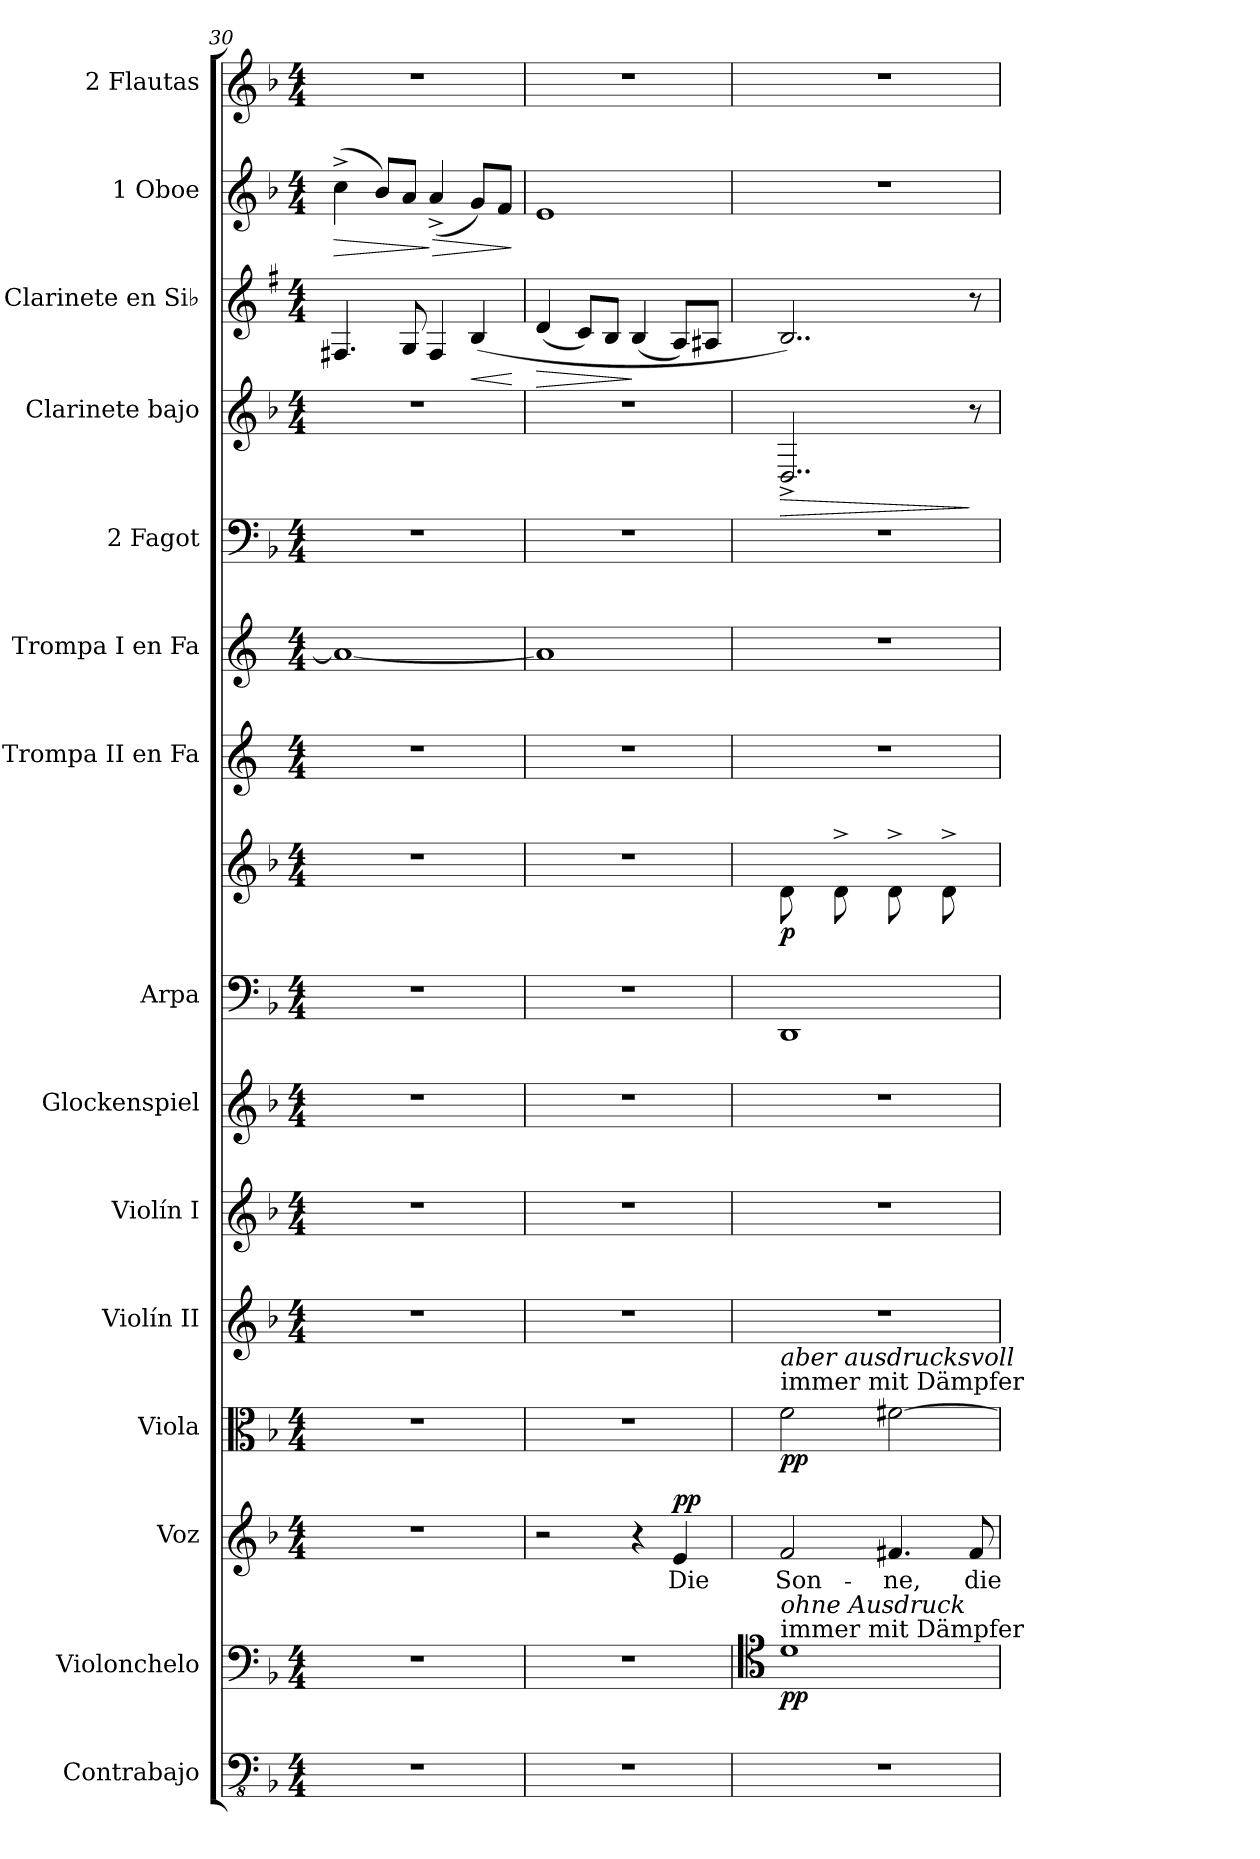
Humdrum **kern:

**kern	**kern	**dynam	**kern	**text	**dynam	**kern	**dynam	**kern	**kern	**kern	**kern	**kern	**dynam	**kern	**kern	**kern	**kern	**dynam	**kern	**dynam	**kern	**dynam	**kern
*part15	*part14	*part14	*part13	*part13	*part13	*part12	*part12	*part11	*part10	*part9	*part8	*part8	*part8	*part7	*part6	*part5	*part4	*part4	*part3	*part3	*part2	*part2	*part1
*staff16	*staff15	*staff15	*staff14	*staff14	*staff14	*staff13	*staff13	*staff12	*staff11	*staff10	*staff9	*staff8	*staff8/9	*staff7	*staff6	*staff5	*staff4	*staff4	*staff3	*staff3	*staff2	*staff2	*staff1
*I"Contrabajo	*I"Violonchelo	*	*I"Voz	*	*	*I"Viola	*	*I"Violín II	*I"Violín I	*I"Glockenspiel	*I"Arpa	*	*	*I"Trompa II en Fa	*I"Trompa I en Fa	*I"2 Fagot	*I"Clarinete bajo	*	*I"2 Clarinete en Si♭	*	*I"1 Oboe	*	*I"2 Flautas
*I'Cb.	*I'Vc.	*	*I'Vo.	*	*	*I'Vla.	*	*I'Vln.I	*I'Vln.I	*I'Glk.	*I'Arp.	*	*	*I'Trmp.II	*I'Trmp.I	*I'Fag.	*I'Cl.B.	*	*I'Cl.Si♭	*	*I'Ob.	*	*I'Fl.
!!LO:PB:g=z
*clefFv4	*clefF4	*	*clefG2	*	*	*clefC3	*	*clefG2	*clefG2	*clefG2	*clefF4	*clefG2	*	*clefG2	*clefG2	*clefF4	*clefG2	*	*clefG2	*	*clefG2	*	*clefG2
*ITrd7c12	*	*	*	*	*	*	*	*	*	*ITrd-14c-24	*	*	*	*ITrd4c7	*ITrd4c7	*	*ITrd8c14	*	*ITrd1c2	*	*	*	*
*k[b-]	*k[b-]	*	*k[b-]	*	*	*k[b-]	*	*k[b-]	*k[b-]	*k[b-]	*k[b-]	*k[b-]	*	*k[b-]	*k[b-]	*k[b-]	*k[b-]	*	*k[b-]	*	*k[b-]	*	*k[b-]
*M4/4	*M4/4	*	*M4/4	*	*	*M4/4	*	*M4/4	*M4/4	*M4/4	*M4/4	*M4/4	*	*M4/4	*M4/4	*M4/4	*M4/4	*	*M4/4	*	*M4/4	*	*M4/4
=30	=30	=30	=30	=30	=30	=30	=30	=30	=30	=30	=30	=30	=30	=30	=30	=30	=30	=30	=30	=30	=30	=30	=30
!	!	!	!	!	!	!	!	!	!	!	!	!	!	!	!	!	!	!	!	!	!	!LO:HP:b	!
1r	1r	.	1r	.	.	1r	.	1r	1r	1r	1r	1r	.	1r	1d_	1r	1r	.	4.En/	.	(4cc^\	>	1r
.	.	.	.	.	.	.	.	.	.	.	.	.	.	.	.	.	.	.	.	.	8b-/L)	.	.
.	.	.	.	.	.	.	.	.	.	.	.	.	.	.	.	.	.	.	8F/	.	8a/J	.	.
!	!	!	!	!	!	!	!	!	!	!	!	!	!	!	!	!	!	!	!	!	!	!LO:HP:n=1:b	!
.	.	.	.	.	.	.	.	.	.	.	.	.	.	.	.	.	.	.	4E/	.	(4a^/	] >	.
!	!	!	!	!	!	!	!	!	!	!	!	!	!	!	!	!	!	!	!	!LO:HP:b	!	!	!
.	.	.	.	.	.	.	.	.	.	.	.	.	.	.	.	.	.	.	(4A/	<	8g/L)	.	.
.	.	.	.	.	.	.	.	.	.	.	.	.	.	.	.	.	.	.	.	.	8f/J	.	.
.	.	.	.	.	.	.	.	.	.	.	.	.	.	.	.	.	.	.	.	[	.	]	.
=31	=31	=31	=31	=31	=31	=31	=31	=31	=31	=31	=31	=31	=31	=31	=31	=31	=31	=31	=31	=31	=31	=31	=31
!	!	!	!	!	!	!	!	!	!	!	!	!	!	!	!	!	!	!	!	!LO:HP:b	!	!	!
1r	1r	.	2r	.	.	1r	.	1r	1r	1r	1r	1r	.	1r	1d]	1r	1r	.	(4c/	>	1e	.	1r
.	.	.	.	.	.	.	.	.	.	.	.	.	.	.	.	.	.	.	8B-/L)	.	.	.	.
.	.	.	.	.	.	.	.	.	.	.	.	.	.	.	.	.	.	.	8A/J	.	.	.	.
.	.	.	4r	.	.	.	.	.	.	.	.	.	.	.	.	.	.	.	(4A/	]	.	.	.
!	!	!	!	!LO:LY:b	!LO:DY:a	!	!	!	!	!	!	!	!	!	!	!	!	!	!	!	!	!	!
.	.	.	4e/	Die	pp	.	.	.	.	.	.	.	.	.	.	.	.	.	8G/L)	.	.	.	.
.	.	.	.	.	.	.	.	.	.	.	.	.	.	.	.	.	.	.	8G#X/J	.	.	.	.
=32	=32	=32	=32	=32	=32	=32	=32	=32	=32	=32	=32	=32	=32	=32	=32	=32	=32	=32	=32	=32	=32	=32	=32
*	*clefC4	*	*	*	*	*	*	*	*	*	*	*	*	*	*	*	*	*	*	*	*	*	*
!	!	!	!	!	!	!LO:TX:a:t=immer mit Dämpfer	!	!	!	!	!	!	!	!	!	!	!	!	!	!	!	!	!
!	!	!	!	!	!	!LO:TX:a:i:t=aber ausdrucksvoll	!	!	!	!	!	!	!	!	!	!	!	!	!	!	!	!	!
!	!LO:TX:a:t=immer mit Dämpfer	!	!	!	!	!	!	!	!	!	!	!	!	!	!	!	!	!	!	!	!	!	!
!	!LO:TX:a:i:t=ohne Ausdruck	!	!	!	!	!	!	!	!	!	!	!	!	!	!	!	!	!	!	!	!	!	!
!	!	!LO:DY:b	!	!LO:LY:b	!	!	!LO:DY:b	!	!	!	!	!	!LO:DY:b	!	!	!	!	!LO:HP:b	!	!	!	!	!
*	*	*	*	*	*	*	*	*	*	*	*^	*	*	*	*	*	*	*	*	*	*	*	*
1r	1d	pp	2f/	Son-	.	2f\	pp	1r	1r	1r	8ryy	1DD	8d\L	p	1r	1r	1r	2..DD^/	>	2..A/)	.	1r	.	1r
.	.	.	.	.	.	.	.	.	.	.	8A^/	.	8ryy	.	.	.	.	.	.	.	.	.	.	.
.	.	.	.	.	.	.	.	.	.	.	8ryy	.	8d^\	.	.	.	.	.	.	.	.	.	.	.
.	.	.	.	.	.	.	.	.	.	.	8A^/J	.	8ryy	.	.	.	.	.	.	.	.	.	.	.
!	!	!	!	!LO:LY:b	!	!	!	!	!	!	!	!	!	!	!	!	!	!	!	!	!	!	!	!
.	.	.	4.f#X/	-ne,	.	[2f#X\	.	.	.	.	8ryy	.	8d^\L	.	.	.	.	.	.	.	.	.	.	.
.	.	.	.	.	.	.	.	.	.	.	8A^/	.	8ryy	.	.	.	.	.	.	.	.	.	.	.
.	.	.	.	.	.	.	.	.	.	.	8ryy	.	8d^\	.	.	.	.	.	.	.	.	.	.	.
!	!	!	!	!LO:LY:b	!	!	!	!	!	!	!	!	!	!	!	!	!	!	!	!	!	!	!	!
.	.	.	8f#/	die	.	.	.	.	.	.	8A^/J	.	8ryy	.	.	.	.	8r	]	8r	.	.	.	.
*	*	*	*	*	*	*	*	*	*	*	*v	*v	*	*	*	*	*	*	*	*	*	*	*	*
=	=	=	=	=	=	=	=	=	=	=	=	=	=	=	=	=	=	=	=	=	=	=	=
*-	*-	*-	*-	*-	*-	*-	*-	*-	*-	*-	*-	*-	*-	*-	*-	*-	*-	*-	*-	*-	*-	*-	*-
